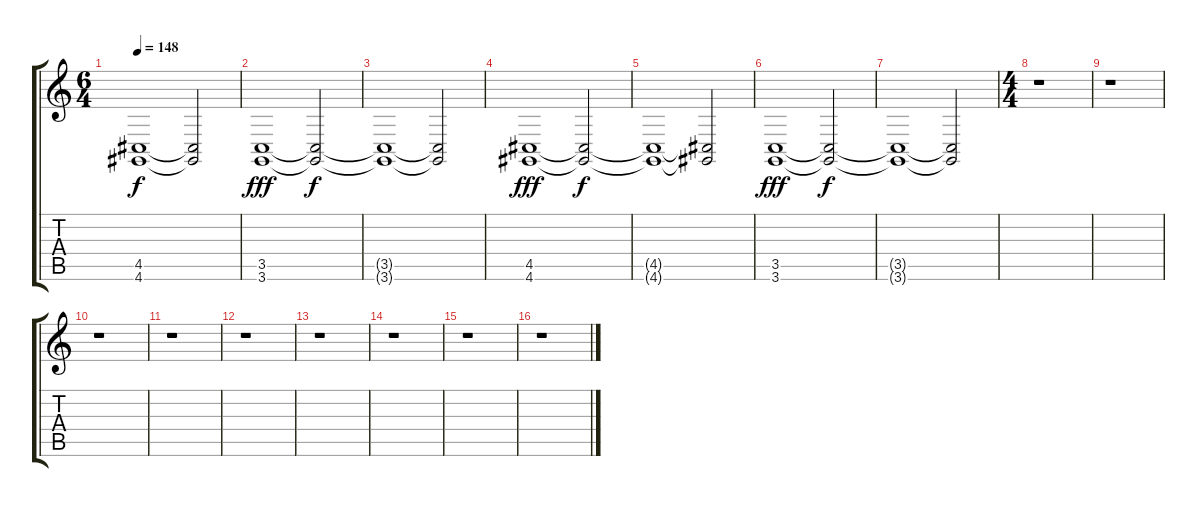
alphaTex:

\track "" {instrument synthvoice}
\staff {score tabs}
\tuning (E4 B3 G3 D3 A2 E2) {hide}
\ts (6 4)
\tempo 148
\clef g2
\ks c
(4.5{t} 4.6{t}).1{dy f} (4.5{t} 4.6{t}).2 |
(3.5 3.6).1{dy fff} (3.5{t} 3.6{t}).2{dy f} |
(3.5{t} 3.6{t}).1 (3.5{t} 3.6{t}).2 |
(4.5 4.6).1{dy fff} (4.5{t} 4.6{t}).2{dy f} |
(4.5{t} 4.6{t}).1 (4.5{t} 4.6{t}).2 |
(3.5 3.6).1{dy fff} (3.5{t} 3.6{t}).2{dy f} |
(3.5{t} 3.6{t}).1 (3.5{t} 3.6{t}).2 |
\ts (4 4)
r.1 |
r.1 |
r.1 |
r.1 |
r.1 |
r.1 |
r.1 |
r.1 |
r.1
